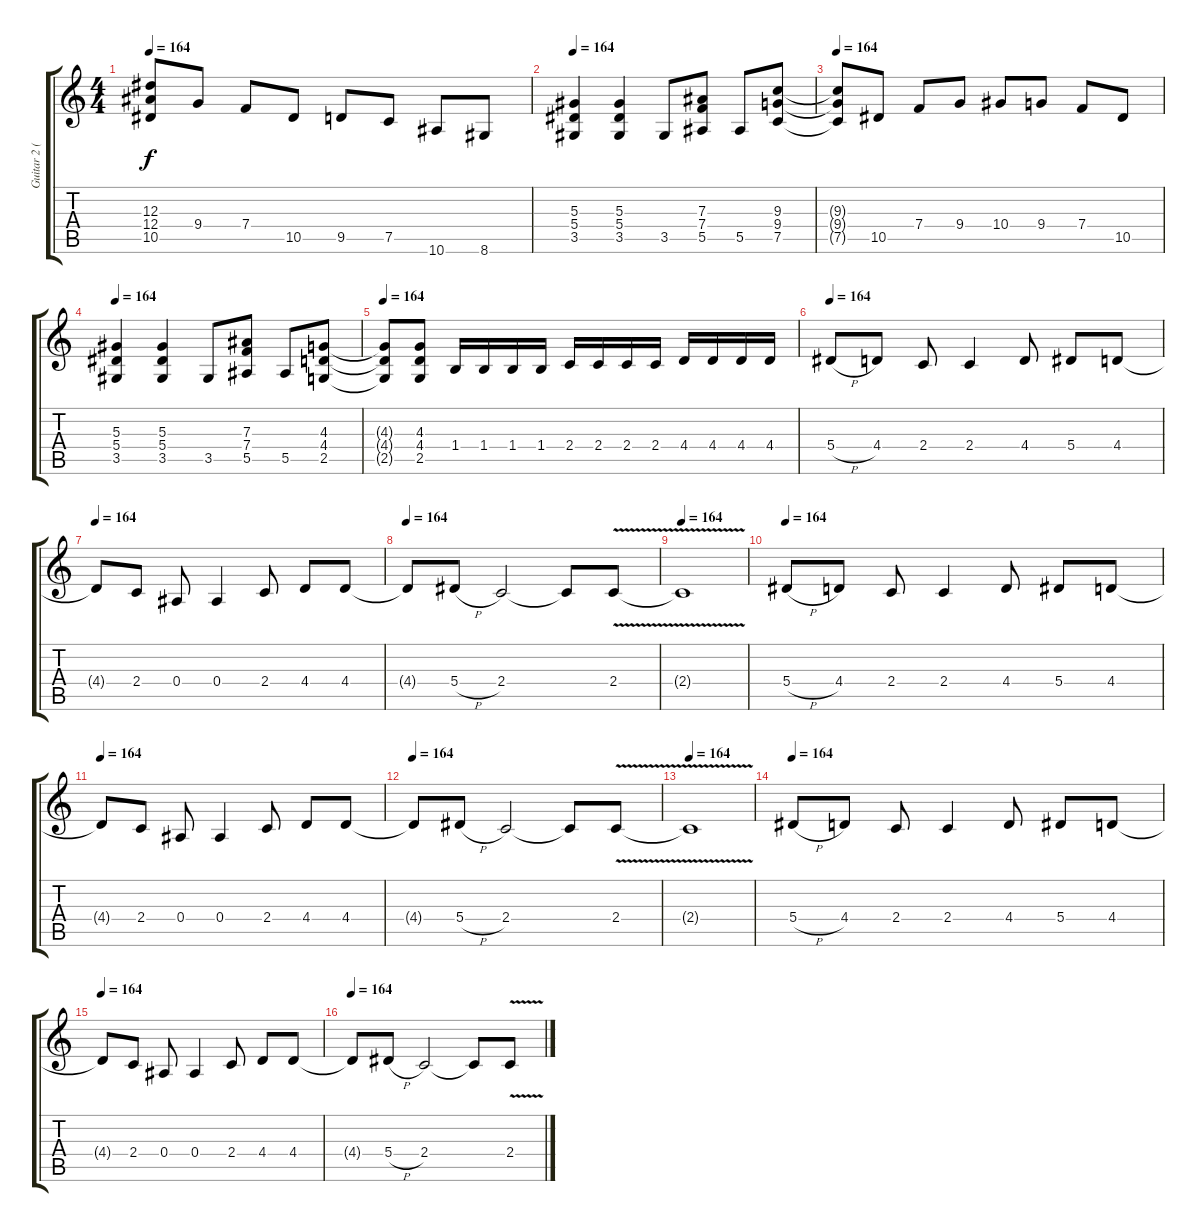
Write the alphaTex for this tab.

\track ("Guitar 2 (Lead)" "Guitar 2 (") {instrument overdrivenguitar}
\staff {score tabs}
\tuning (C4 G3 Eb3 Bb2 F2 C2) {hide}
\ts (4 4)
\tempo 164
\clef g2
\ks c
(12.3{t} 12.4{t} 10.5{t}).8{dy f} 9.4.8 7.4.8 10.5.8 9.5.8 7.5.8 10.6.8 8.6.8 |
\tempo 164
(5.3 5.4 3.5).4 (5.3 5.4 3.5).4 3.5.8 (7.3 7.4 5.5).8 5.5.8 (9.3 9.4 7.5).8 |
\tempo 164
(9.3{t} 9.4{t} 7.5{t}).8 10.5.8 7.4.8 9.4.8 10.4.8 9.4.8 7.4.8 10.5.8 |
\tempo 164
(5.3 5.4 3.5).4 (5.3 5.4 3.5).4 3.5.8 (7.3 7.4 5.5).8 5.5.8 (4.3 4.4 2.5).8 |
\tempo 164
(4.3{t} 4.4{t} 2.5{t}).8 (4.3 4.4 2.5).8 1.4.16 1.4.16 1.4.16 1.4.16 2.4.16 2.4.16 2.4.16 2.4.16 4.4.16 4.4.16 4.4.16 4.4.16 |
\tempo 164
5.4{h}.8 4.4.8 2.4.8 2.4.4 4.4.8 5.4.8 4.4.8 |
\tempo 164
4.4{t}.8 2.4.8 0.4.8 0.4.4 2.4.8 4.4.8 4.4.8 |
\tempo 164
4.4{t}.8 5.4{h}.8 2.4.2 2.4{t}.8 2.4{v}.8 |
\tempo 164
2.4{t}.1 |
\tempo 164
5.4{h}.8 4.4.8 2.4.8 2.4.4 4.4.8 5.4.8 4.4.8 |
\tempo 164
4.4{t}.8 2.4.8 0.4.8 0.4.4 2.4.8 4.4.8 4.4.8 |
\tempo 164
4.4{t}.8 5.4{h}.8 2.4.2 2.4{t}.8 2.4{v}.8 |
\tempo 164
2.4{t}.1 |
\tempo 164
5.4{h}.8 4.4.8 2.4.8 2.4.4 4.4.8 5.4.8 4.4.8 |
\tempo 164
4.4{t}.8 2.4.8 0.4.8 0.4.4 2.4.8 4.4.8 4.4.8 |
\tempo 164
4.4{t}.8 5.4{h}.8 2.4.2 2.4{t}.8 2.4{v}.8
